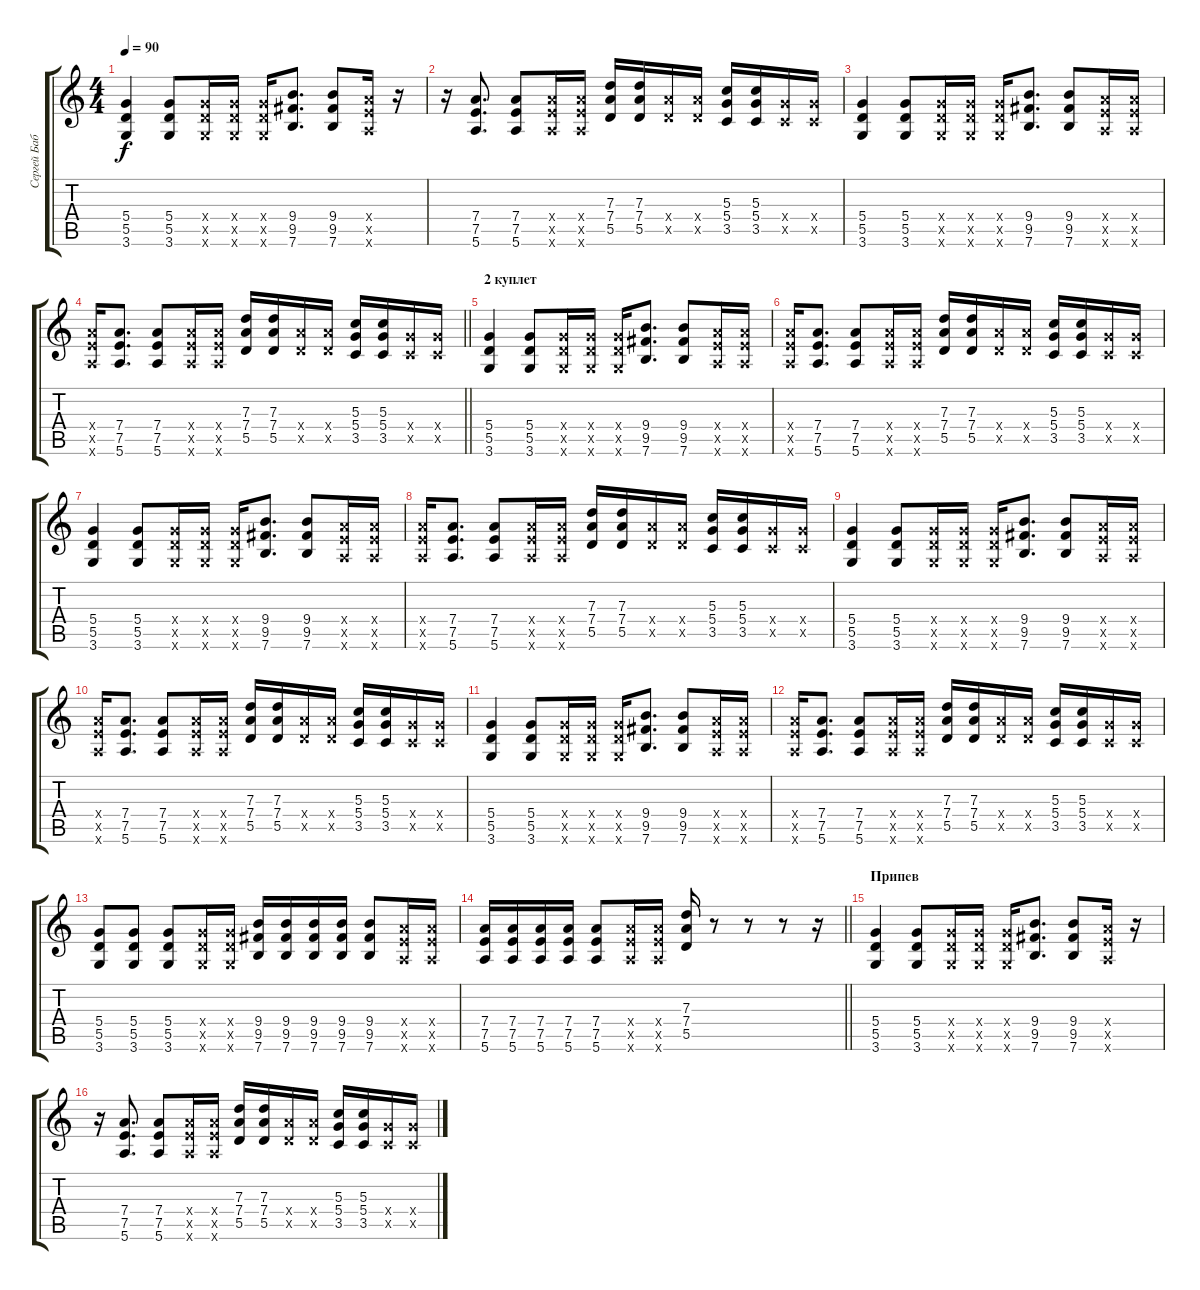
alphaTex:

\track ("Сергей Бабкин" "Сергей Баб") {instrument electricguitarmuted}
\staff {score tabs}
\tuning (E4 B3 G3 D3 A2 E2) {hide}
\ts (4 4)
\tempo 90
\clef g2
\ks c
(5.4 5.5 3.6).4{dy f} (5.4 5.5 3.6).8 (5.4{x} 5.5{x} 3.6{x}).16 (5.4{x} 5.5{x} 3.6{x}).16 (5.4{x} 5.5{x} 3.6{x}).16 (9.4 9.5 7.6).8{d} (9.4 9.5 7.6).8 (7.4{x} 7.5{x} 5.6{x}).16 r.16 |
r.16 (7.4 7.5 5.6).8{d} (7.4 7.5 5.6).8 (7.4{x} 7.5{x} 5.6{x}).16 (7.4{x} 7.5{x} 5.6{x}).16 (7.3 7.4 5.5).16 (7.3 7.4 5.5).16 (7.4{x} 5.5{x}).16 (7.4{x} 5.5{x}).16 (5.3 5.4 3.5).16 (5.3 5.4 3.5).16 (5.4{x} 3.5{x}).16 (5.4{x} 3.5{x}).16 |
(5.4 5.5 3.6).4 (5.4 5.5 3.6).8 (5.4{x} 5.5{x} 3.6{x}).16 (5.4{x} 5.5{x} 3.6{x}).16 (5.4{x} 5.5{x} 3.6{x}).16 (9.4 9.5 7.6).8{d} (9.4 9.5 7.6).8 (7.4{x} 7.5{x} 5.6{x}).16 (7.4{x} 7.5{x} 5.6{x}).16 |
\barLineRight lightlight
(7.4{x} 7.5{x} 5.6{x}).16 (7.4 7.5 5.6).8{d} (7.4 7.5 5.6).8 (7.4{x} 7.5{x} 5.6{x}).16 (7.4{x} 7.5{x} 5.6{x}).16 (7.3 7.4 5.5).16 (7.3 7.4 5.5).16 (7.4{x} 5.5{x}).16 (7.4{x} 5.5{x}).16 (5.3 5.4 3.5).16 (5.3 5.4 3.5).16 (5.4{x} 3.5{x}).16 (5.4{x} 3.5{x}).16 |
\section ("" "2 куплет")
(5.4 5.5 3.6).4 (5.4 5.5 3.6).8 (5.4{x} 5.5{x} 3.6{x}).16 (5.4{x} 5.5{x} 3.6{x}).16 (5.4{x} 5.5{x} 3.6{x}).16 (9.4 9.5 7.6).8{d} (9.4 9.5 7.6).8 (7.4{x} 7.5{x} 5.6{x}).16 (7.4{x} 7.5{x} 5.6{x}).16 |
(7.4{x} 7.5{x} 5.6{x}).16 (7.4 7.5 5.6).8{d} (7.4 7.5 5.6).8 (7.4{x} 7.5{x} 5.6{x}).16 (7.4{x} 7.5{x} 5.6{x}).16 (7.3 7.4 5.5).16 (7.3 7.4 5.5).16 (7.4{x} 5.5{x}).16 (7.4{x} 5.5{x}).16 (5.3 5.4 3.5).16 (5.3 5.4 3.5).16 (5.4{x} 3.5{x}).16 (5.4{x} 3.5{x}).16 |
(5.4 5.5 3.6).4 (5.4 5.5 3.6).8 (5.4{x} 5.5{x} 3.6{x}).16 (5.4{x} 5.5{x} 3.6{x}).16 (5.4{x} 5.5{x} 3.6{x}).16 (9.4 9.5 7.6).8{d} (9.4 9.5 7.6).8 (7.4{x} 7.5{x} 5.6{x}).16 (7.4{x} 7.5{x} 5.6{x}).16 |
(7.4{x} 7.5{x} 5.6{x}).16 (7.4 7.5 5.6).8{d} (7.4 7.5 5.6).8 (7.4{x} 7.5{x} 5.6{x}).16 (7.4{x} 7.5{x} 5.6{x}).16 (7.3 7.4 5.5).16 (7.3 7.4 5.5).16 (7.4{x} 5.5{x}).16 (7.4{x} 5.5{x}).16 (5.3 5.4 3.5).16 (5.3 5.4 3.5).16 (5.4{x} 3.5{x}).16 (5.4{x} 3.5{x}).16 |
(5.4 5.5 3.6).4 (5.4 5.5 3.6).8 (5.4{x} 5.5{x} 3.6{x}).16 (5.4{x} 5.5{x} 3.6{x}).16 (5.4{x} 5.5{x} 3.6{x}).16 (9.4 9.5 7.6).8{d} (9.4 9.5 7.6).8 (7.4{x} 7.5{x} 5.6{x}).16 (7.4{x} 7.5{x} 5.6{x}).16 |
(7.4{x} 7.5{x} 5.6{x}).16 (7.4 7.5 5.6).8{d} (7.4 7.5 5.6).8 (7.4{x} 7.5{x} 5.6{x}).16 (7.4{x} 7.5{x} 5.6{x}).16 (7.3 7.4 5.5).16 (7.3 7.4 5.5).16 (7.4{x} 5.5{x}).16 (7.4{x} 5.5{x}).16 (5.3 5.4 3.5).16 (5.3 5.4 3.5).16 (5.4{x} 3.5{x}).16 (5.4{x} 3.5{x}).16 |
(5.4 5.5 3.6).4 (5.4 5.5 3.6).8 (5.4{x} 5.5{x} 3.6{x}).16 (5.4{x} 5.5{x} 3.6{x}).16 (5.4{x} 5.5{x} 3.6{x}).16 (9.4 9.5 7.6).8{d} (9.4 9.5 7.6).8 (7.4{x} 7.5{x} 5.6{x}).16 (7.4{x} 7.5{x} 5.6{x}).16 |
(7.4{x} 7.5{x} 5.6{x}).16 (7.4 7.5 5.6).8{d} (7.4 7.5 5.6).8 (7.4{x} 7.5{x} 5.6{x}).16 (7.4{x} 7.5{x} 5.6{x}).16 (7.3 7.4 5.5).16 (7.3 7.4 5.5).16 (7.4{x} 5.5{x}).16 (7.4{x} 5.5{x}).16 (5.3 5.4 3.5).16 (5.3 5.4 3.5).16 (5.4{x} 3.5{x}).16 (5.4{x} 3.5{x}).16 |
(5.4 5.5 3.6).8 (5.4 5.5 3.6).8 (5.4 5.5 3.6).8 (5.4{x} 5.5{x} 3.6{x}).16 (5.4{x} 5.5{x} 3.6{x}).16 (9.4 9.5 7.6).16 (9.4 9.5 7.6).16 (9.4 9.5 7.6).16 (9.4 9.5 7.6).16 (9.4 9.5 7.6).8 (7.4{x} 7.5{x} 5.6{x}).16 (7.4{x} 7.5{x} 5.6{x}).16 |
\barLineRight lightlight
(7.4 7.5 5.6).16 (7.4 7.5 5.6).16 (7.4 7.5 5.6).16 (7.4 7.5 5.6).16 (7.4 7.5 5.6).8 (7.4{x} 7.5{x} 5.6{x}).16 (7.4{x} 7.5{x} 5.6{x}).16 (7.3 7.4 5.5).16 r.8 r.8 r.8 r.16 |
\section ("" "Припев")
(5.4 5.5 3.6).4 (5.4 5.5 3.6).8 (5.4{x} 5.5{x} 3.6{x}).16 (5.4{x} 5.5{x} 3.6{x}).16 (5.4{x} 5.5{x} 3.6{x}).16 (9.4 9.5 7.6).8{d} (9.4 9.5 7.6).8 (7.4{x} 7.5{x} 5.6{x}).16 r.16 |
r.16 (7.4 7.5 5.6).8{d} (7.4 7.5 5.6).8 (7.4{x} 7.5{x} 5.6{x}).16 (7.4{x} 7.5{x} 5.6{x}).16 (7.3 7.4 5.5).16 (7.3 7.4 5.5).16 (7.4{x} 5.5{x}).16 (7.4{x} 5.5{x}).16 (5.3 5.4 3.5).16 (5.3 5.4 3.5).16 (5.4{x} 3.5{x}).16 (5.4{x} 3.5{x}).16
